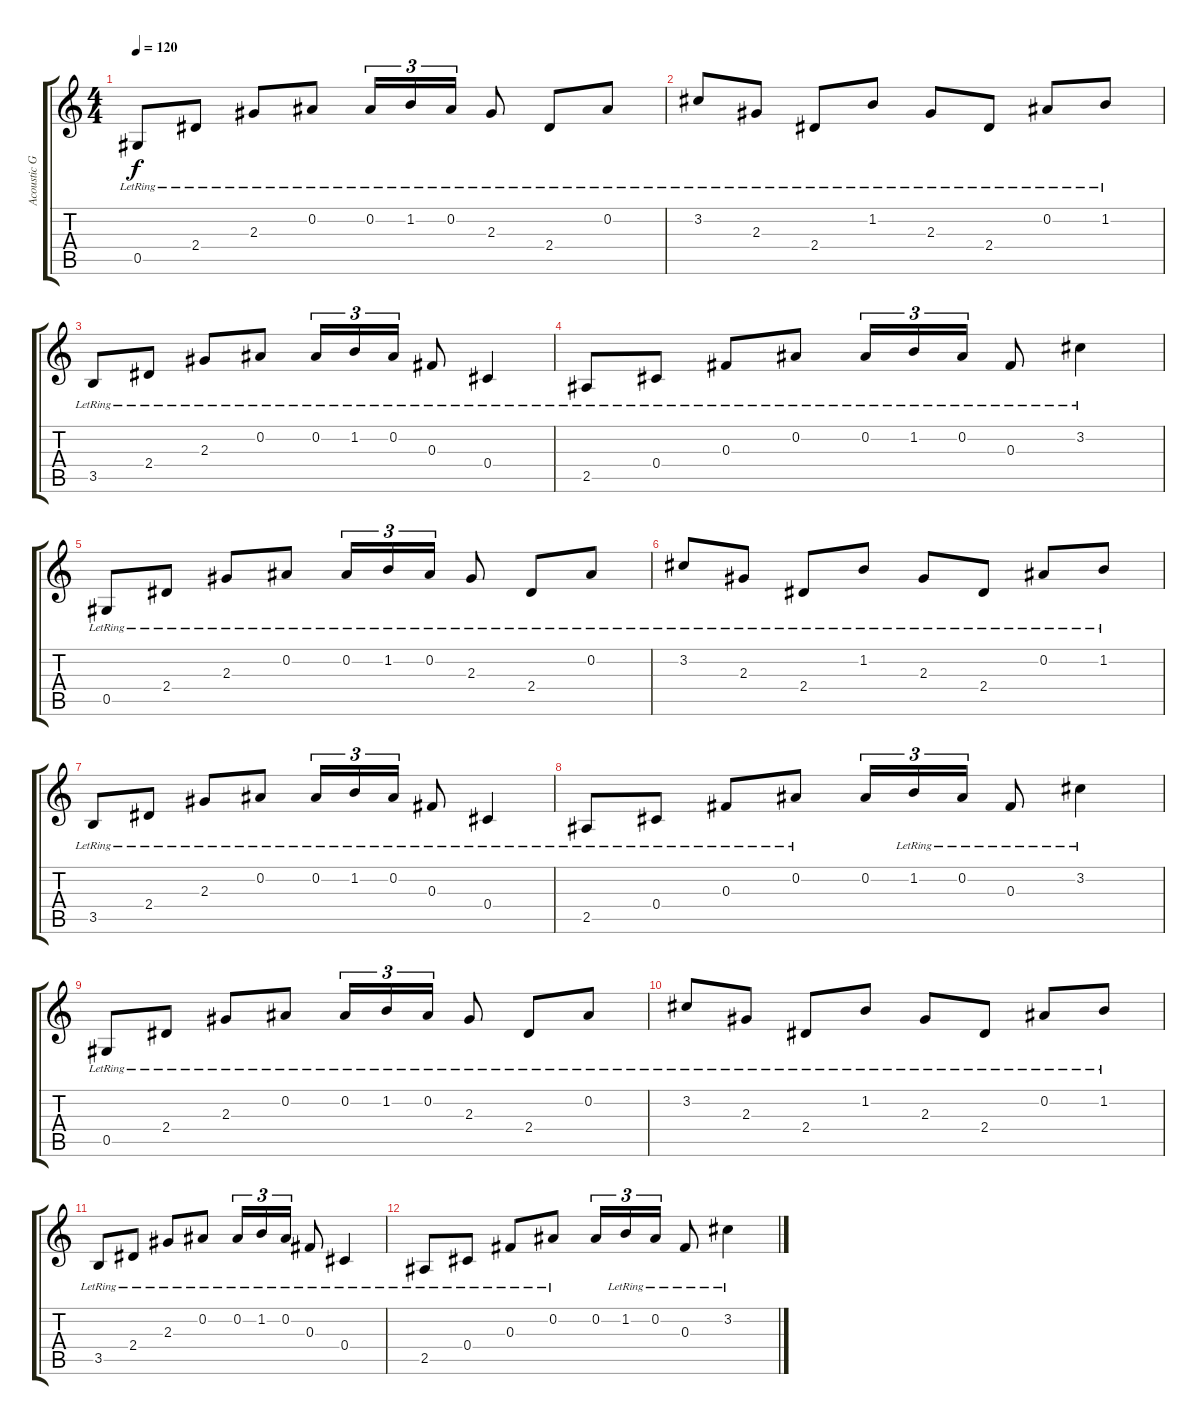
\track ("Acoustic Guitar" "Acoustic G") {instrument acousticguitarnylon}
\staff {score tabs}
\tuning (Eb4 Bb3 Gb3 Db3 Ab2 Eb2) {hide}
\ts (4 4)
\tempo 120
\clef g2
\ks c
0.5{lr}.8{dy f} 2.4{lr}.8 2.3{lr}.8 0.2{lr}.8 0.2{lr}.16{tu (3 2)} 1.2{lr}.16{tu (3 2)} 0.2{lr}.16{tu (3 2)} 2.3{lr}.8 2.4{lr}.8 0.2{lr}.8 |
3.2{lr}.8 2.3{lr}.8 2.4{lr}.8 1.2{lr}.8 2.3{lr}.8 2.4{lr}.8 0.2{lr}.8 1.2{lr}.8 |
3.5{lr}.8 2.4{lr}.8 2.3{lr}.8 0.2{lr}.8 0.2{lr}.16{tu (3 2)} 1.2{lr}.16{tu (3 2)} 0.2{lr}.16{tu (3 2)} 0.3{lr}.8 0.4{lr}.4 |
2.5{lr}.8 0.4{lr}.8 0.3{lr}.8 0.2{lr}.8 0.2{lr}.16{tu (3 2)} 1.2{lr}.16{tu (3 2)} 0.2{lr}.16{tu (3 2)} 0.3{lr}.8 3.2{lr}.4 |
0.5{lr}.8{volume 12} 2.4{lr}.8 2.3{lr}.8{volume 11} 0.2{lr}.8 0.2{lr}.16{tu (3 2)} 1.2{lr}.16{tu (3 2)} 0.2{lr}.16{tu (3 2)} 2.3{lr}.8{volume 10} 2.4{lr}.8 0.2{lr}.8 |
3.2{lr}.8{volume 9} 2.3{lr}.8 2.4{lr}.8 1.2{lr}.8 2.3{lr}.8{volume 8} 2.4{lr}.8 0.2{lr}.8 1.2{lr}.8 |
3.5{lr}.8{volume 7} 2.4{lr}.8 2.3{lr}.8 0.2{lr}.8{volume 6} 0.2{lr}.16{tu (3 2)} 1.2{lr}.16{tu (3 2)} 0.2{lr}.16{tu (3 2)} 0.3{lr}.8 0.4{lr}.4 |
2.5{lr}.8{volume 5} 0.4{lr}.8 0.3{lr}.8 0.2{lr}.8 0.2.16{tu (3 2) volume 4} 1.2{lr}.16{tu (3 2)} 0.2{lr}.16{tu (3 2)} 0.3{lr}.8 3.2{lr}.4 |
0.5{lr}.8 2.4{lr}.8 2.3{lr}.8 0.2{lr}.8 0.2{lr}.16{tu (3 2)} 1.2{lr}.16{tu (3 2)} 0.2{lr}.16{tu (3 2)} 2.3{lr}.8 2.4{lr}.8 0.2{lr}.8 |
3.2{lr}.8 2.3{lr}.8 2.4{lr}.8 1.2{lr}.8 2.3{lr}.8 2.4{lr}.8 0.2{lr}.8 1.2{lr}.8 |
3.5{lr}.8 2.4{lr}.8 2.3{lr}.8 0.2{lr}.8 0.2{lr}.16{tu (3 2)} 1.2{lr}.16{tu (3 2)} 0.2{lr}.16{tu (3 2)} 0.3{lr}.8 0.4{lr}.4 |
2.5{lr}.8{volume 2} 0.4{lr}.8 0.3{lr}.8 0.2{lr}.8 0.2.16{tu (3 2) volume 1} 1.2{lr}.16{tu (3 2)} 0.2{lr}.16{tu (3 2)} 0.3{lr}.8 3.2{lr}.4
